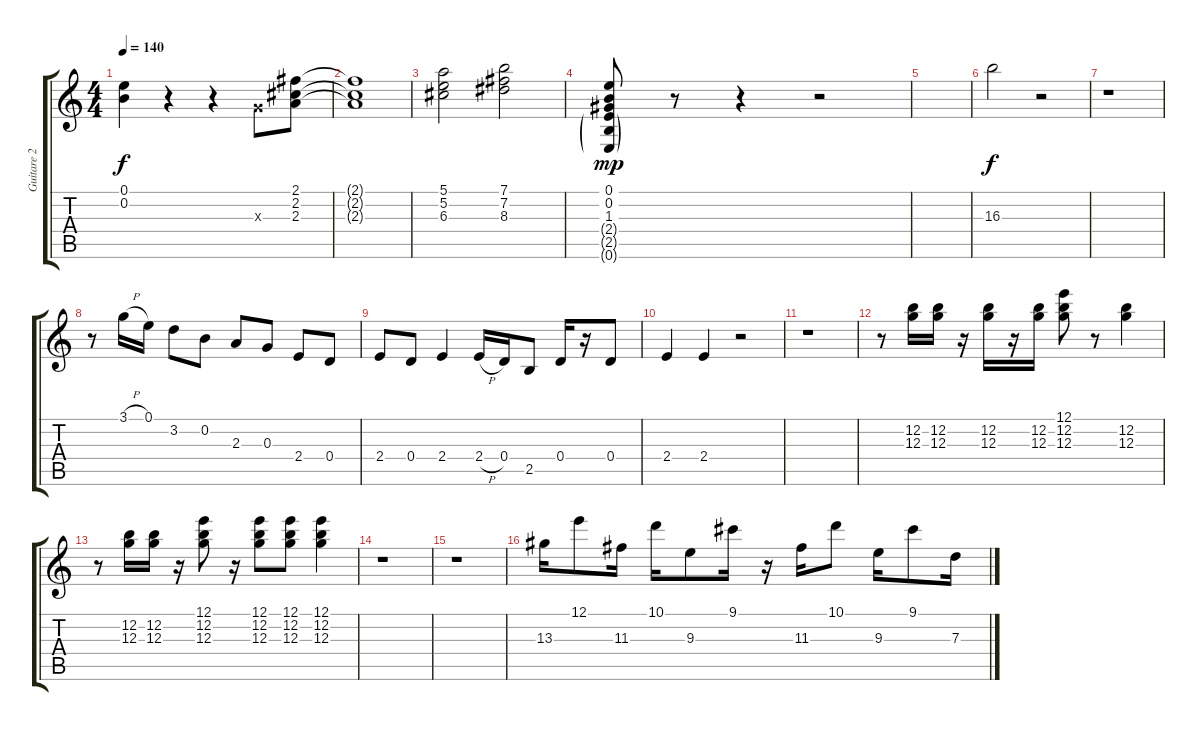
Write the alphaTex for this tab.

\track ("Guitare 2" "Guitare 2") {instrument overdrivenguitar}
\staff {score tabs}
\tuning (E4 B3 G3 D3 A2 E2) {hide}
\ts (4 4)
\tempo 140
\clef g2
\ks c
(0.1 0.2).4{dy f} r.4 r.4 0.3{x}.8 (2.1 2.2 2.3).8 |
(2.1{t} 2.2{t} 2.3{t}).1 |
(5.1 5.2 6.3).2 (7.1 7.2 8.3).2 |
(0.1 0.2 1.3 2.4{g} 2.5{g} 0.6{g}).8{dy mp} r.8 r.4 r.2 |
|
16.3.2{dy f} r.2 |
r.1 |
r.8 3.1{h}.16 0.1.16 3.2.8 0.2.8 2.3.8 0.3.8 2.4.8 0.4.8 |
2.4.8 0.4.8 2.4.4 2.4{h}.16 0.4.16 2.5.8 0.4.16 r.16 0.4.8 |
2.4.4 2.4.4 r.2 |
r.1 |
r.8 (12.2 12.3).16 (12.2 12.3).16 r.16 (12.2 12.3).16 r.16 (12.2 12.3).16 (12.1 12.2 12.3).8 r.8 (12.2 12.3).4 |
r.8 (12.2 12.3).16 (12.2 12.3).16 r.16 (12.1 12.2 12.3).8 r.16 (12.1 12.2 12.3).8 (12.1 12.2 12.3).8 (12.1 12.2 12.3).4 |
r.1 |
r.1 |
13.3.16 12.1.8 11.3.16 10.1.16 9.3.8 9.1.16 r.16 11.3.16 10.1.8 9.3.16 9.1.8 7.3.16
